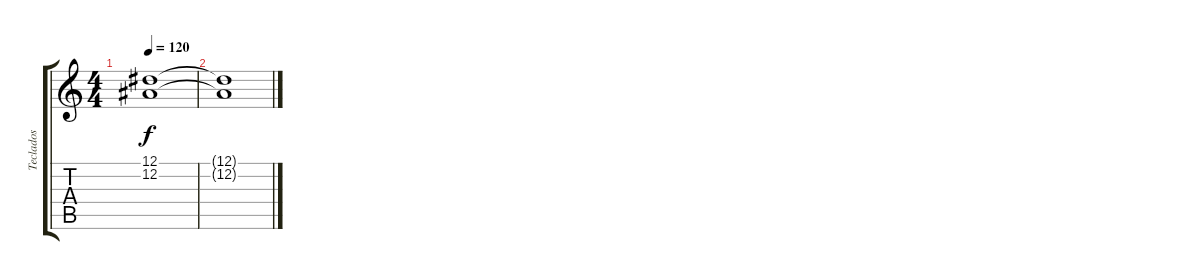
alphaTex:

\track ("Teclados " "Teclados ") {instrument stringensemble1}
\staff {score tabs}
\tuning (Eb4 Bb3 Gb3 Db3 Ab2 Eb2) {hide}
\ts (4 4)
\tempo 120
\clef g2
\ks c
(12.1 12.2).1{dy f} |
(12.1{t} 12.2{t}).1
